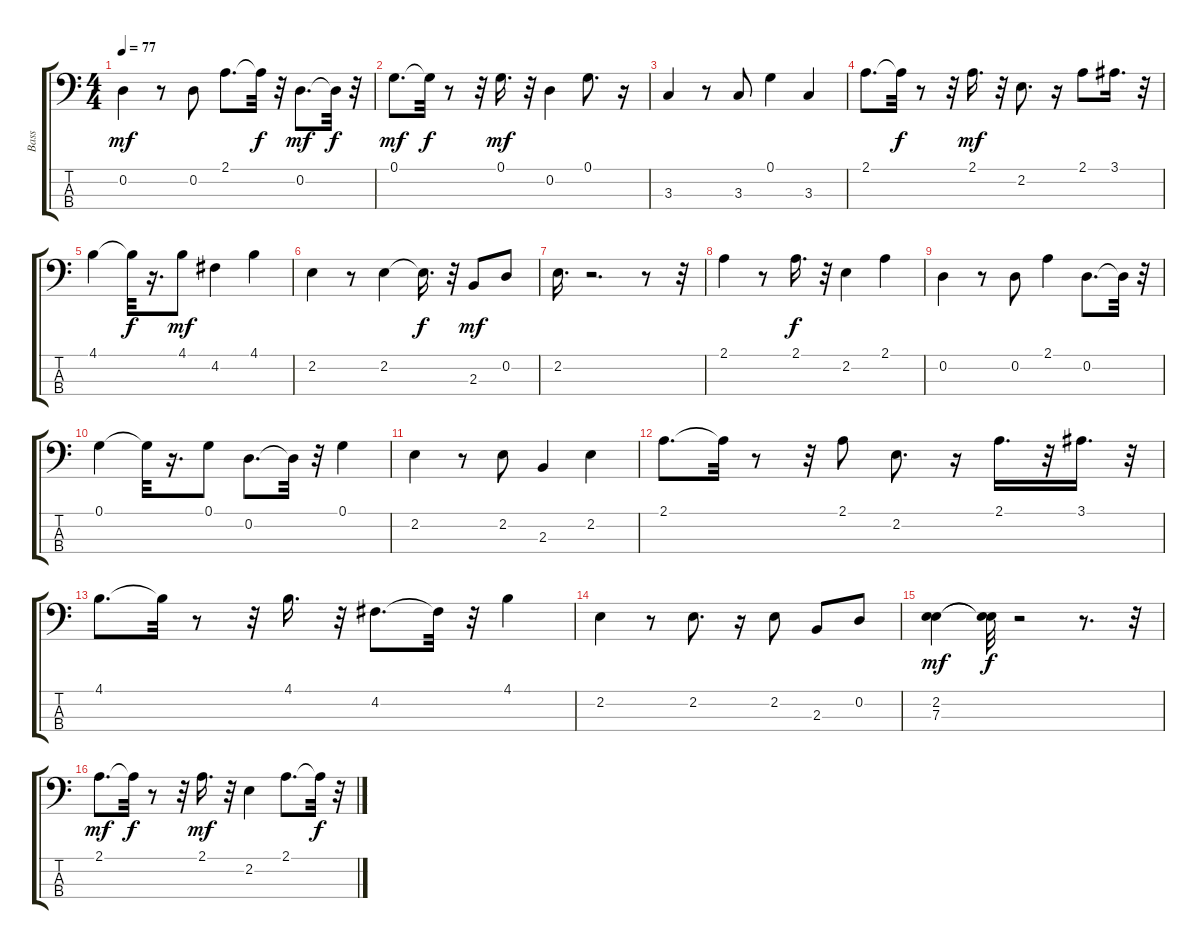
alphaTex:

\track ("Bass" "Bass") {instrument electricbassfinger}
\staff {score tabs}
\tuning (G2 D2 A1 E1) {hide}
\ts (4 4)
\tempo 77
\clef f4
\ks c
0.2.4{dy mf} r.8 0.2.8 2.1.8{d} 2.1{t}.32{dy f} r.32 0.2.8{d dy mf} 0.2{t}.32{dy f} r.32 |
0.1.8{d dy mf} 0.1{t}.32{dy f} r.8 r.32 0.1.16{d dy mf} r.32 0.2.4 0.1.8{d} r.16 |
3.3.4 r.8 3.3.8 0.1.4 3.3.4 |
2.1.8{d} 2.1{t}.32{dy f} r.8 r.32 2.1.16{d dy mf} r.32 2.2.8{d} r.16 2.1.8 3.1.16{d} r.32 |
4.1.4 4.1{t}.32{dy f} r.16{d} 4.1.8{dy mf} 4.2.4 4.1.4 |
2.2.4 r.8 2.2.4 2.2{t}.16{d dy f} r.32 2.3.8{dy mf} 0.2.8 |
2.2.16{d} r.2{d} r.8 r.32 |
2.1.4 r.8 2.1.16{d dy f} r.32 2.2.4 2.1.4 |
0.2.4 r.8 0.2.8 2.1.4 0.2.8{d} 0.2{t}.32 r.32 |
0.1.4 0.1{t}.32 r.16{d} 0.1.8 0.2.8{d} 0.2{t}.32 r.32 0.1.4 |
2.2.4 r.8 2.2.8 2.3.4 2.2.4 |
2.1.8{d} 2.1{t}.32 r.8 r.32 2.1.8 2.2.8{d} r.16 2.1.16{d} r.32 3.1.16{d} r.32 |
4.1.8{d} 4.1{t}.32 r.8 r.32 4.1.16{d} r.32 4.2.8{d} 4.2{t}.32 r.32 4.1.4 |
2.2.4 r.8 2.2.8{d} r.16 2.2.8 2.3.8 0.2.8 |
(2.2 7.3).4{dy mf} (2.2{t} 7.3{t}).32{dy f} r.2 r.8{d} r.32 |
2.1.8{d dy mf} 2.1{t}.32{dy f} r.8 r.32 2.1.16{d dy mf} r.32 2.2.4 2.1.8{d} 2.1{t}.32{dy f} r.32
